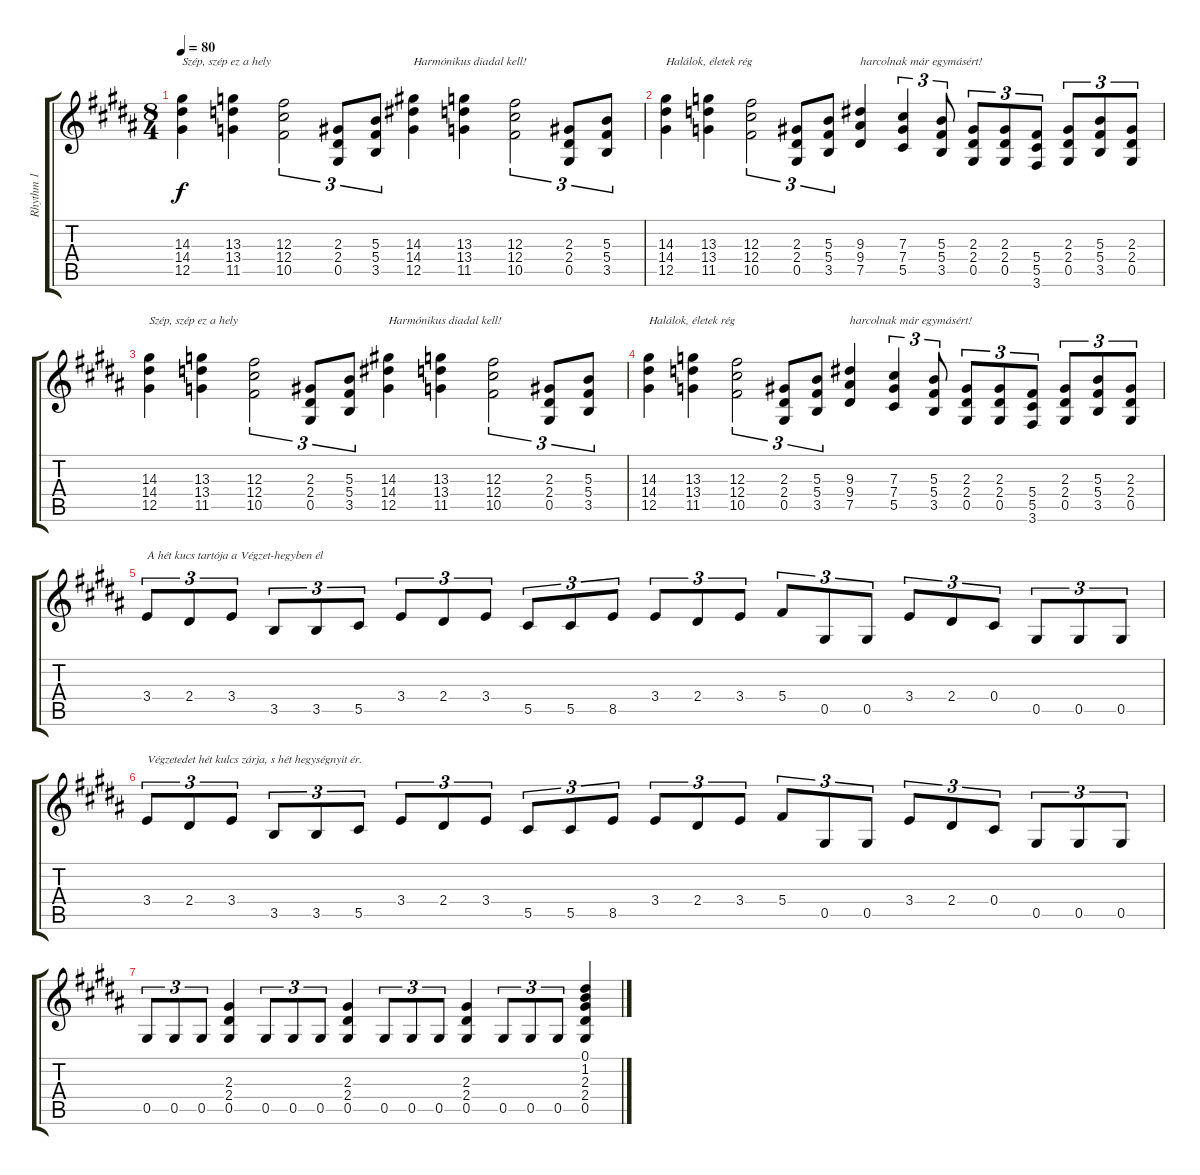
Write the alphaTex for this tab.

\track ("Rhythm 1" "Rhythm 1") {instrument overdrivenguitar}
\staff {score tabs}
\tuning (Eb4 Bb3 Gb3 Db3 Ab2 Eb2) {hide}
\ts (8 4)
\tempo 80
\clef g2
\ks g#minor
(14.3 14.4 12.5).4{txt "Szép, szép ez a hely" dy f} (13.3 13.4 11.5).4 (12.3 12.4 10.5).2{tu (3 2)} (2.3 2.4 0.5).8{tu (3 2)} (5.3 5.4 3.5).8{tu (3 2)} (14.3 14.4 12.5).4{txt "Harmónikus diadal kell!"} (13.3 13.4 11.5).4 (12.3 12.4 10.5).2{tu (3 2)} (2.3 2.4 0.5).8{tu (3 2)} (5.3 5.4 3.5).8{tu (3 2)} |
(14.3 14.4 12.5).4{txt "Halálok, életek rég"} (13.3 13.4 11.5).4 (12.3 12.4 10.5).2{tu (3 2)} (2.3 2.4 0.5).8{tu (3 2)} (5.3 5.4 3.5).8{tu (3 2)} (9.3 9.4 7.5).4{txt "harcolnak már egymásért!"} (7.3 7.4 5.5).4{tu (3 2)} (5.3 5.4 3.5).8{tu (3 2)} (2.3 2.4 0.5).8{tu (3 2)} (2.3 2.4 0.5).8{tu (3 2)} (5.4 5.5 3.6).8{tu (3 2)} (2.3 2.4 0.5).8{tu (3 2)} (5.3 5.4 3.5).8{tu (3 2)} (2.3 2.4 0.5).8{tu (3 2)} |
(14.3 14.4 12.5).4{txt "Szép, szép ez a hely"} (13.3 13.4 11.5).4 (12.3 12.4 10.5).2{tu (3 2)} (2.3 2.4 0.5).8{tu (3 2)} (5.3 5.4 3.5).8{tu (3 2)} (14.3 14.4 12.5).4{txt "Harmónikus diadal kell!"} (13.3 13.4 11.5).4 (12.3 12.4 10.5).2{tu (3 2)} (2.3 2.4 0.5).8{tu (3 2)} (5.3 5.4 3.5).8{tu (3 2)} |
(14.3 14.4 12.5).4{txt "Halálok, életek rég"} (13.3 13.4 11.5).4 (12.3 12.4 10.5).2{tu (3 2)} (2.3 2.4 0.5).8{tu (3 2)} (5.3 5.4 3.5).8{tu (3 2)} (9.3 9.4 7.5).4{txt "harcolnak már egymásért!"} (7.3 7.4 5.5).4{tu (3 2)} (5.3 5.4 3.5).8{tu (3 2)} (2.3 2.4 0.5).8{tu (3 2)} (2.3 2.4 0.5).8{tu (3 2)} (5.4 5.5 3.6).8{tu (3 2)} (2.3 2.4 0.5).8{tu (3 2)} (5.3 5.4 3.5).8{tu (3 2)} (2.3 2.4 0.5).8{tu (3 2)} |
3.4.8{tu (3 2) txt "A hét kucs tartója a Végzet-hegyben él"} 2.4.8{tu (3 2)} 3.4.8{tu (3 2)} 3.5.8{tu (3 2)} 3.5.8{tu (3 2)} 5.5.8{tu (3 2)} 3.4.8{tu (3 2)} 2.4.8{tu (3 2)} 3.4.8{tu (3 2)} 5.5.8{tu (3 2)} 5.5.8{tu (3 2)} 8.5.8{tu (3 2)} 3.4.8{tu (3 2)} 2.4.8{tu (3 2)} 3.4.8{tu (3 2)} 5.4.8{tu (3 2)} 0.5.8{tu (3 2)} 0.5.8{tu (3 2)} 3.4.8{tu (3 2)} 2.4.8{tu (3 2)} 0.4.8{tu (3 2)} 0.5.8{tu (3 2)} 0.5.8{tu (3 2)} 0.5.8{tu (3 2)} |
3.4.8{tu (3 2) txt "Végzetedet hét kulcs zárja, s hét hegységnyit ér."} 2.4.8{tu (3 2)} 3.4.8{tu (3 2)} 3.5.8{tu (3 2)} 3.5.8{tu (3 2)} 5.5.8{tu (3 2)} 3.4.8{tu (3 2)} 2.4.8{tu (3 2)} 3.4.8{tu (3 2)} 5.5.8{tu (3 2)} 5.5.8{tu (3 2)} 8.5.8{tu (3 2)} 3.4.8{tu (3 2)} 2.4.8{tu (3 2)} 3.4.8{tu (3 2)} 5.4.8{tu (3 2)} 0.5.8{tu (3 2)} 0.5.8{tu (3 2)} 3.4.8{tu (3 2)} 2.4.8{tu (3 2)} 0.4.8{tu (3 2)} 0.5.8{tu (3 2)} 0.5.8{tu (3 2)} 0.5.8{tu (3 2)} |
0.5.8{tu (3 2)} 0.5.8{tu (3 2)} 0.5.8{tu (3 2)} (2.3 2.4 0.5).4 0.5.8{tu (3 2)} 0.5.8{tu (3 2)} 0.5.8{tu (3 2)} (2.3 2.4 0.5).4 0.5.8{tu (3 2)} 0.5.8{tu (3 2)} 0.5.8{tu (3 2)} (2.3 2.4 0.5).4 0.5.8{tu (3 2)} 0.5.8{tu (3 2)} 0.5.8{tu (3 2)} (0.1 1.2 2.3 2.4 0.5).4
